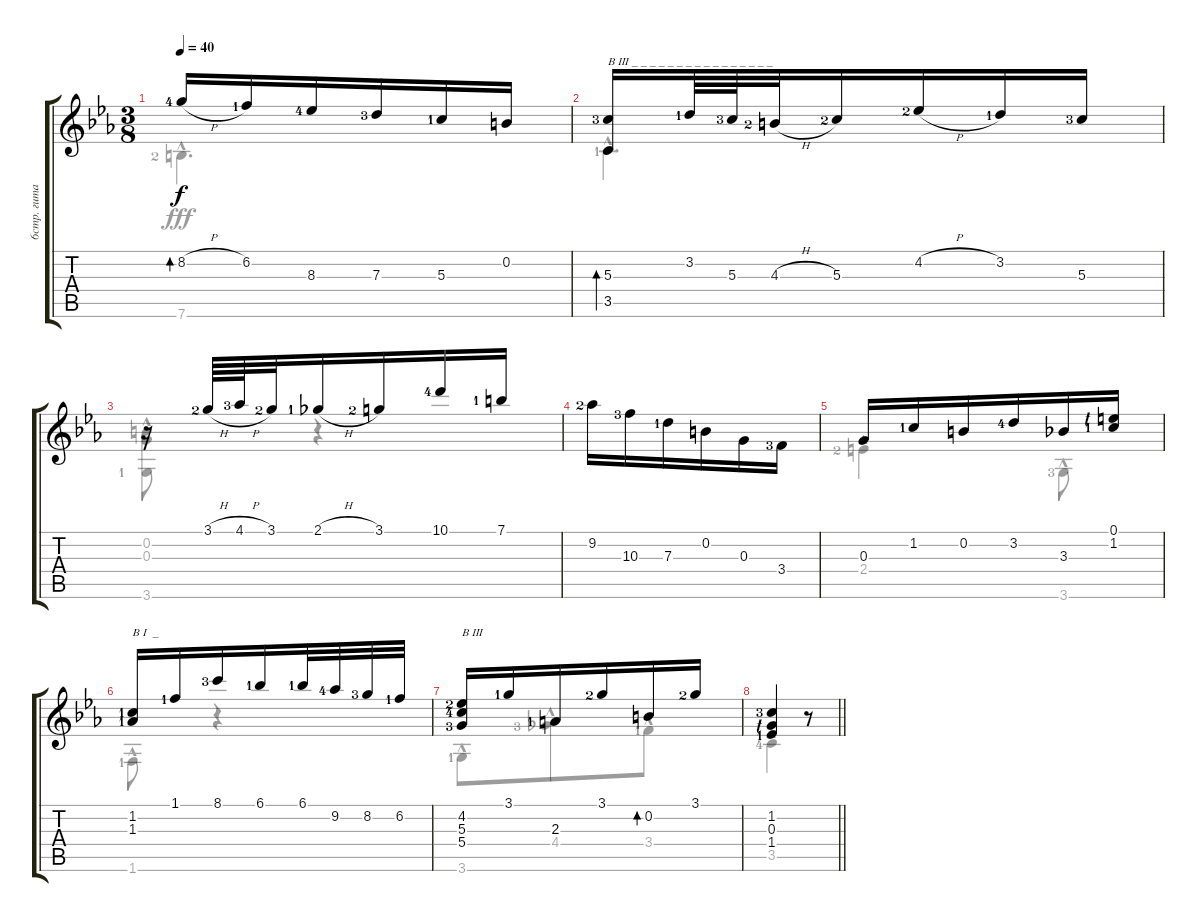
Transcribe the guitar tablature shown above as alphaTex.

\track ("6стр. гитара" "6стр. гита") {instrument acousticguitarnylon}
\staff {score tabs}
\tuning (E4 B3 G3 D3 A2 E2) {hide}
\voice
\ts (3 8)
\tempo 40
\clef g2
\ks cminor
8.2{h lf 5}.16{bd 480 dy f} 6.2{lf 2}.16 8.3{lf 5}.16 7.3{lf 4}.16 5.3{lf 2}.16 0.2.16 |
(5.3{lf 4} 3.5).16{bd 480 txt "B III _ _ _ _ _ _ _ _ _ _ _ _ _ _ _ _ "} 3.2{lf 2}.64 5.3{lf 4}.64 4.3{h lf 3}.32 5.3{lf 3}.16 4.2{h lf 3}.16 3.2{lf 2}.16 5.3{lf 4}.16 |
r.16 3.1{h lf 3}.64 4.1{h lf 4}.64 3.1{lf 3}.32 2.1{h lf 2}.16 3.1{lf 3}.16 10.1{lf 5}.16 7.1{lf 2}.16 |
9.2{lf 3}.16 10.3{lf 4}.16 7.3{lf 2}.16 0.2.16 0.3.16 3.4{lf 4}.16 |
0.3.16 1.2{lf 2}.16 0.2.16 3.2{lf 5}.16 3.3.16 (0.1{lf 1} 1.2{lf 2}).16 |
(1.2{lf 2} 1.3{lf 2}).16{txt "B I  _ "} 1.1{lf 2}.16 8.1{lf 4}.16 6.1{lf 2}.16 6.1{lf 2}.32 9.2{lf 5}.32 8.2{lf 4}.32 6.2{lf 2}.32 |
(4.2{lf 3} 5.3{lf 5} 5.4{lf 4}).16{txt "B III"} 3.1{lf 2}.16 2.3{lf 2}.16 3.1{lf 3}.16 0.2.16{bd 480} 3.1{lf 3}.16 |
\barLineRight lightlight
(1.2{lf 4} 0.3{lf 1} 1.4{lf 2}).4 r.8
\voice
\clef g2
\ottava regular
\simile none
\ks cminor
7.6{hac lf 3}.4{d dy fff} |
3.5{hac lf 2}.4{d} |
(0.2 0.3 3.6{hac lf 2}).8 r.4 |
|
2.4{hac lf 3}.4 3.6{hac lf 4}.8 |
1.6{hac lf 2}.8 r.4 |
3.6{hac lf 2}.8 (2.3 4.4{hac lf 4}).8 3.4{hac lf 2}.8 |
\barLineRight lightlight
3.5{hac lf 5}.4 r.8
